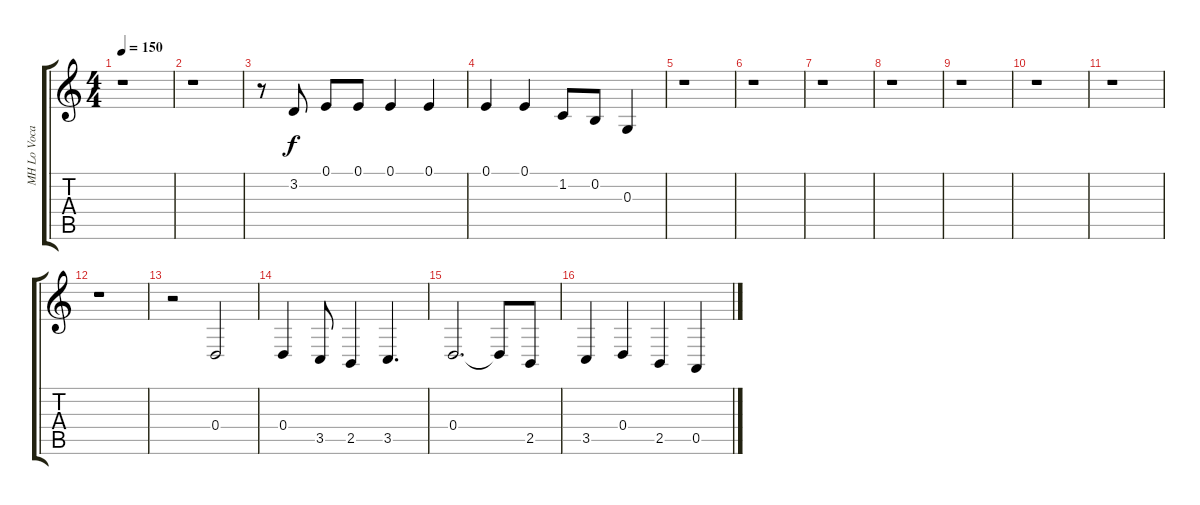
\track ("MH Lo Vocals" "MH Lo Voca") {instrument altosax}
\staff {score tabs}
\tuning (E4 B3 G3 D3 A2 E2) {hide}
\ts (4 4)
\tempo 150
\clef g2
\ks c
r.1{dy f} |
r.1 |
r.8 3.2.8 0.1.8 0.1.8 0.1.4 0.1.4 |
0.1.4 0.1.4 1.2.8 0.2.8 0.3.4 |
r.1 |
r.1 |
r.1 |
r.1 |
r.1 |
r.1 |
r.1 |
r.1 |
r.2 0.4.2 |
0.4.4 3.5.8 2.5.4 3.5.4{d} |
0.4.2{d} 0.4{t}.8 2.5.8 |
3.5.4 0.4.4 2.5.4 0.5.4
